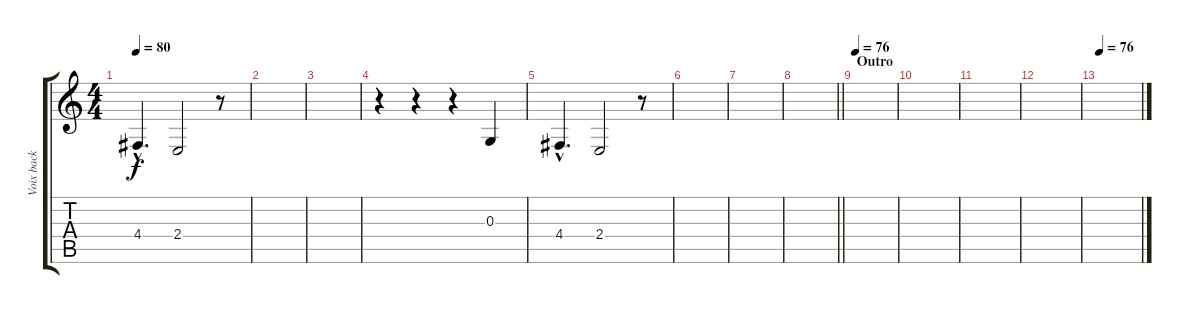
\track ("Voix back" "Voix back") {instrument flute}
\staff {score tabs}
\tuning (E4 B3 G3 D3 A2 E2) {hide}
\ts (4 4)
\tempo 80
\clef g2
\ks c
4.4{hac}.4{d dy f} 2.4.2 r.8 |
|
|
r.4 r.4 r.4 0.3.4 |
4.4{hac}.4{d} 2.4.2 r.8 |
|
|
\barLineRight lightlight
|
\section ("" "Outro")
\tempo 76
|
|
|
|
\tempo 76
